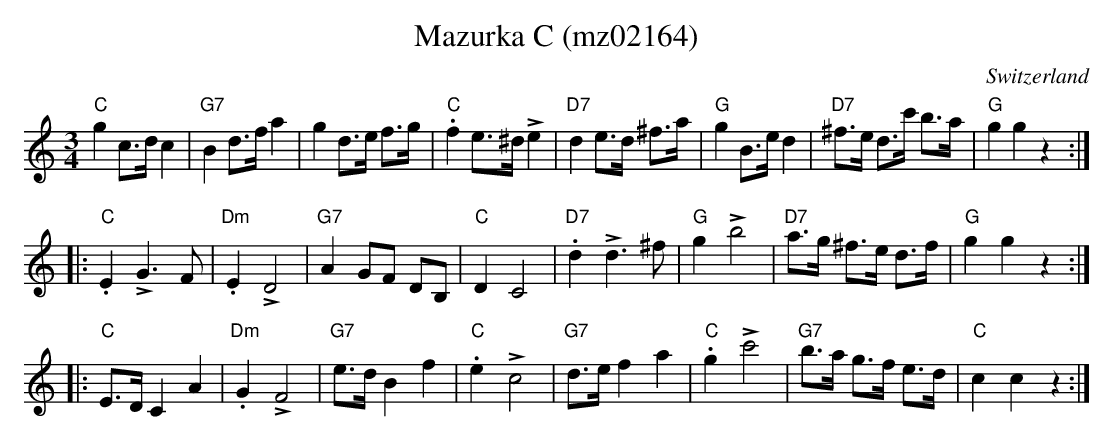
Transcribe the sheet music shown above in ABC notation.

X:1
T:Mazurka C (mz02164)
O:Switzerland
M:3/4
L:1/8
K:C major
"C"g2c>dc2 | "G7"B2d>fa2 | g2d>e f>g | "C".f2 e>^d !>!e2 | "D7"d2 e>d ^f>a | "G"g2 B>ed2 | "D7"^f>e d>c' b>a | "G"g2g2z2 :|
|: "C".E2!>!G3F | "Dm".E2!>!D4 | "G7"A2 GF DB, | "C"D2C4 | "D7".d2!>!d3^f | "G"g2!>!b4 | "D7"a>g ^f>e d>f | "G"g2g2z2 :|
|: "C"E>D C2A2 | "Dm".G2!>!F4 | "G7"e>d B2f2 | "C".e2!>!c4 | "G7"d>ef2a2 | "C".g2!>!c'4 | "G7"b>a g>f e>d | "C"c2c2z2 :|
